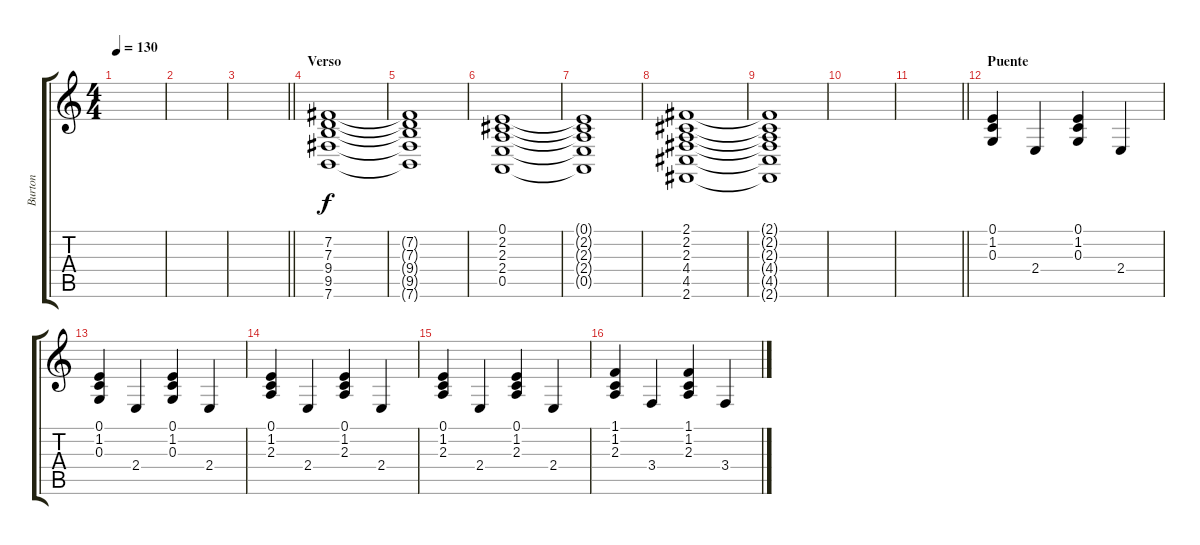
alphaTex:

\track ("Burton" "Burton") {instrument brightacousticpiano}
\staff {score tabs}
\tuning (E4 B3 G3 D3 A2 E2) {hide}
\ts (4 4)
\tempo 130
\clef g2
\ks c
|
|
\barLineRight lightlight
|
\section ("" "Verso")
(7.2 7.3 9.4 9.5 7.6).1 |
(7.2{t} 7.3{t} 9.4{t} 9.5{t} 7.6{t}).1 |
(0.1 2.2 2.3 2.4 0.5).1 |
(0.1{t} 2.2{t} 2.3{t} 2.4{t} 0.5{t}).1 |
(2.1 2.2 2.3 4.4 4.5 2.6).1 |
(2.1{t} 2.2{t} 2.3{t} 4.4{t} 4.5{t} 2.6{t}).1 |
|
\barLineRight lightlight
|
\section ("" "Puente")
(0.1 1.2 0.3).4{volume 14 instrument pad2warm} 2.4.4 (0.1 1.2 0.3).4 2.4.4 |
(0.1 1.2 0.3).4{volume 14 instrument pad2warm} 2.4.4 (0.1 1.2 0.3).4 2.4.4 |
(0.1 1.2 2.3).4 2.4.4 (0.1 1.2 2.3).4 2.4.4 |
(0.1 1.2 2.3).4 2.4.4 (0.1 1.2 2.3).4 2.4.4 |
(1.1 1.2 2.3).4 3.4.4 (1.1 1.2 2.3).4 3.4.4
